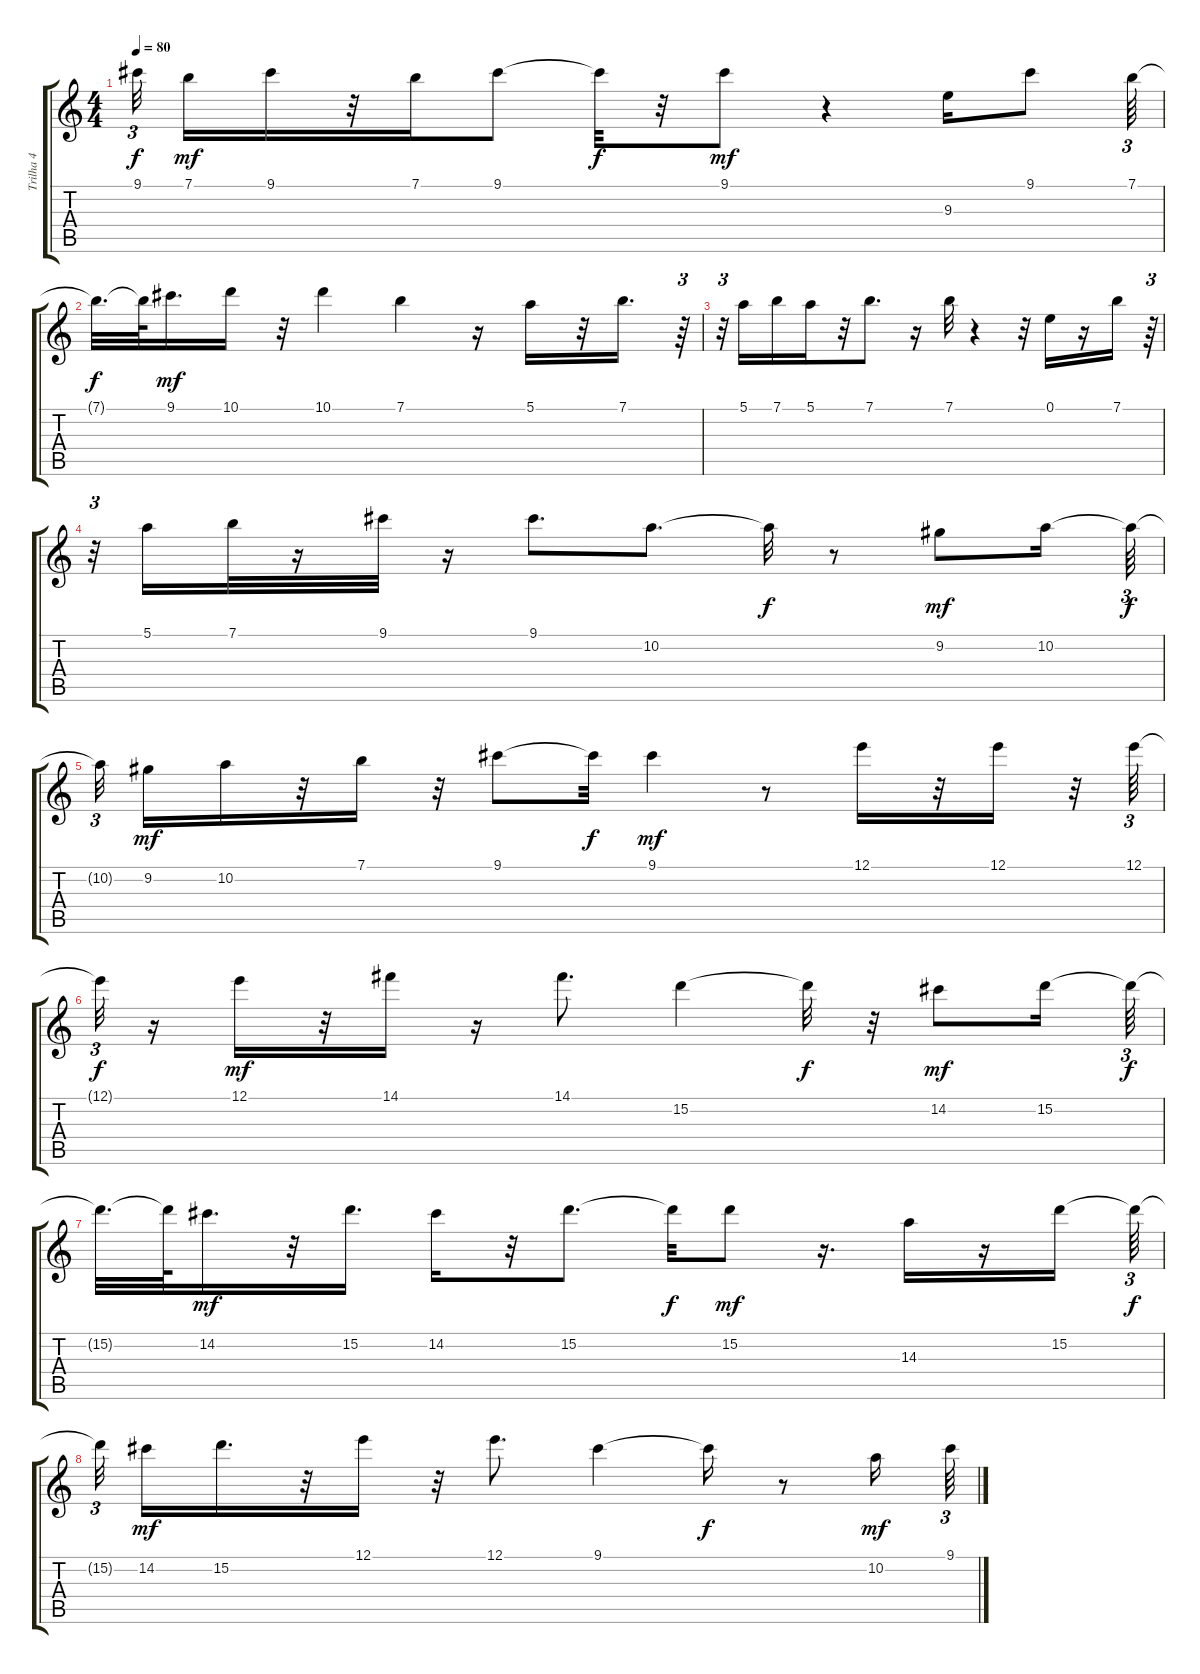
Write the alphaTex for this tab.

\track ("Trilha 4" "Trilha 4") {instrument acousticguitarsteel}
\staff {score tabs}
\tuning (E4 B3 G3 D3 A2 E2) {hide}
\ts (4 4)
\tempo 80
\clef g2
\ks c
9.1{t}.32{tu (3 2) dy f} 7.1.16{dy mf} 9.1.16 r.32 7.1.16 9.1.8 9.1{t}.32{dy f} r.32 9.1.8{dy mf} r.4 9.3.16 9.1.8 7.1.64{tu (3 2)} |
7.1{t}.32{d dy f} 7.1{t}.64 9.1.16{d dy mf} 10.1.16 r.32 10.1.4 7.1.4 r.16 5.1.16 r.32 7.1.16{d} r.64{tu (3 2)} |
r.32{tu (3 2)} 5.1.16 7.1.16 5.1.16 r.32 7.1.8{d} r.16 7.1.32 r.4 r.32 0.1.16 r.16 7.1.16 r.64{tu (3 2)} |
r.32{tu (3 2)} 5.1.16 7.1.32 r.16 9.1.32 r.16 9.1.8{d} 10.2.8{d} 10.2{t}.32{dy f} r.8 9.2.8{dy mf} 10.2.16 10.2{t}.64{tu (3 2) dy f} |
10.2{t}.32{tu (3 2)} 9.2.16{dy mf} 10.2.16 r.32 7.1.16 r.32 9.1.8 9.1{t}.32{dy f} 9.1.4{dy mf} r.8 12.1.16 r.32 12.1.16 r.32 12.1.64{tu (3 2)} |
12.1{t}.32{tu (3 2) dy f} r.16 12.1.16{dy mf} r.32 14.1.16 r.16 14.1.8{d} 15.2.4 15.2{t}.32{dy f} r.32 14.2.8{dy mf} 15.2.16 15.2{t}.64{tu (3 2) dy f} |
15.2{t}.32{d} 15.2{t}.64 14.2.16{d dy mf} r.32 15.2.16{d} 14.2.16 r.32 15.2.8{d} 15.2{t}.32{dy f} 15.2.8{dy mf} r.16{d} 14.3.16 r.16 15.2.16 15.2{t}.64{tu (3 2) dy f} |
15.2{t}.32{tu (3 2)} 14.2.16{dy mf} 15.2.16{d} r.32 12.1.16 r.32 12.1.8{d} 9.1.4 9.1{t}.16{dy f} r.8 10.2.16{dy mf} 9.1.64{tu (3 2)}
